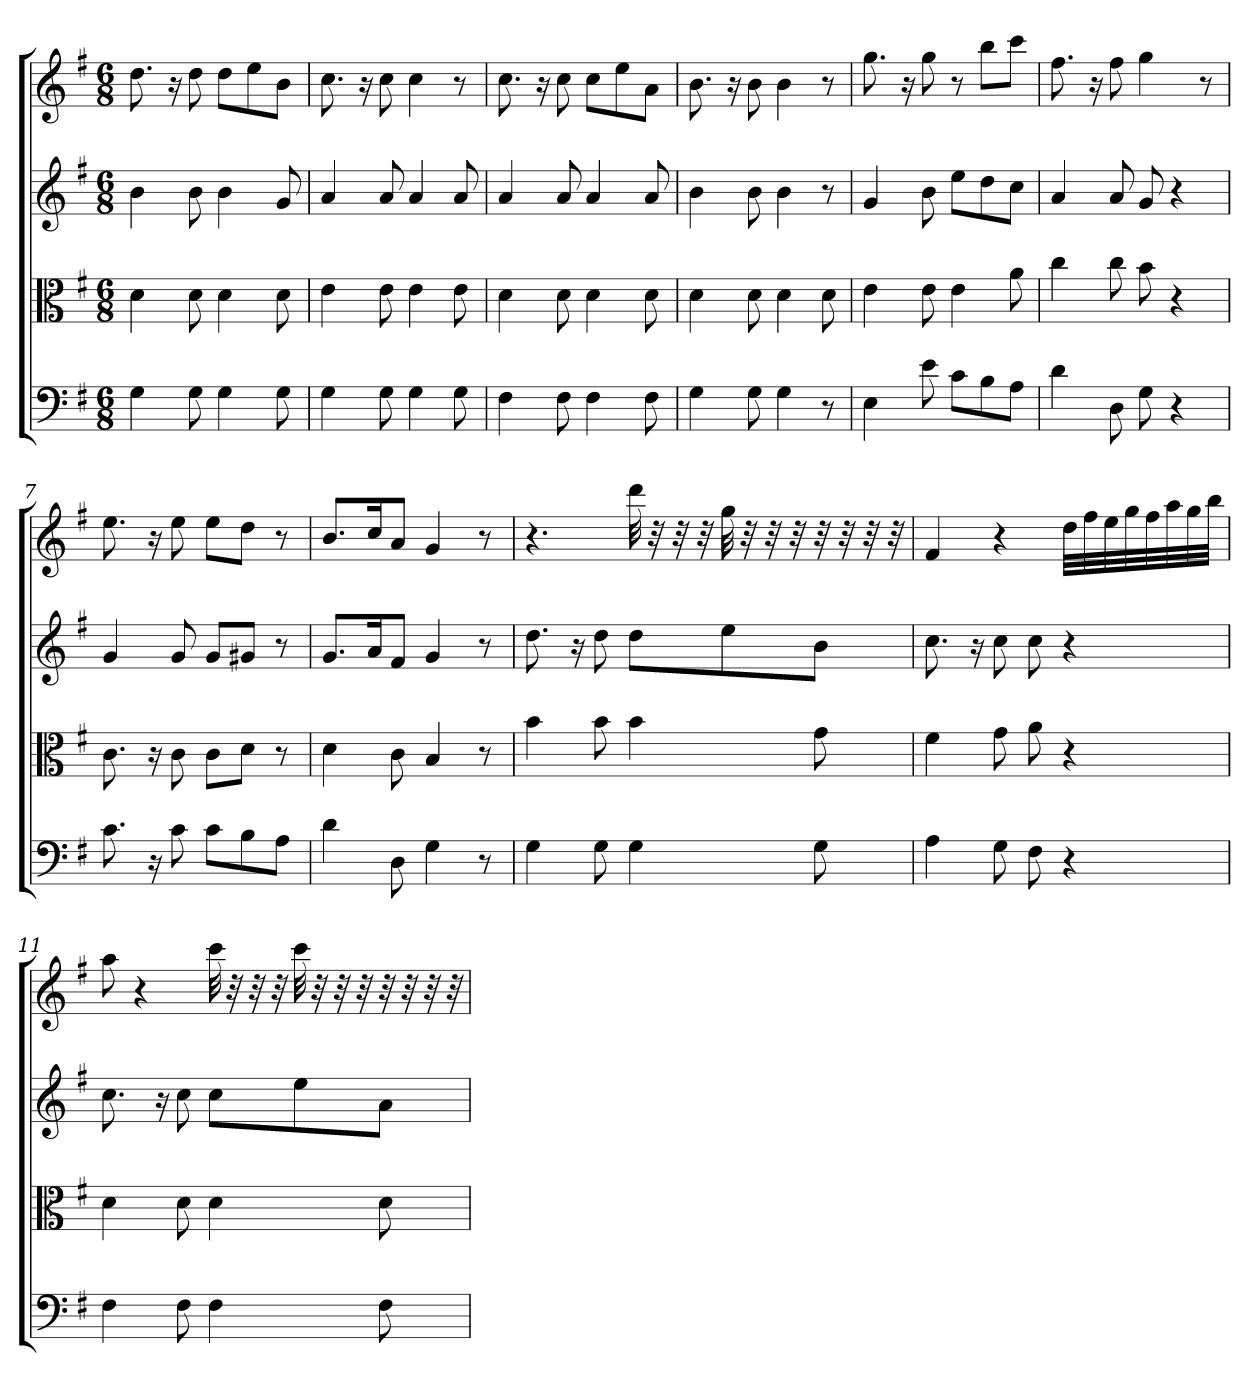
**kern	**kern	**kern	**kern
*part4	*part3	*part2	*part1
*staff4	*staff3	*staff2	*staff1
*clefF4	*clefC3	*clefG2	*clefG2
*k[f#]	*k[f#]	*k[f#]	*k[f#]
*G:	*G:	*G:	*G:
*M6/8	*M6/8	*M6/8	*M6/8
=	=	=	=
4G	4d	4b	8.dd
.	.	.	16r
8G	8d	8b	8dd
4G	4d	4b	8dd\L
.	.	.	8ee\
8G	8d	8g	8b\J
=2	=2	=2	=2
4G	4e	4a	8.cc
.	.	.	16r
8G	8e	8a	8cc
4G	4e	4a	4cc
8G	8e	8a	8r
=3	=3	=3	=3
4F#	4d	4a	8.cc
.	.	.	16r
8F#	8d	8a	8cc
4F#	4d	4a	8cc\L
.	.	.	8ee\
8F#	8d	8a	8a\J
=4	=4	=4	=4
4G	4d	4b	8.b
.	.	.	16r
8G	8d	8b	8b
4G	4d	4b	4b
8r	8d	8r	8r
=5	=5	=5	=5
4E	4e	4g	8.gg
.	.	.	16r
8e	8e	8b	8gg
8c\L	4e	8ee\L	8r
8B\	.	8dd\	8bb\L
8A\J	8a	8cc\J	8ccc\J
=6	=6	=6	=6
4d	4cc	4a	8.ff#
.	.	.	16r
8D	8cc	8a	8ff#
8G	8b	8g	4gg
4r	4r	4r	.
.	.	.	8r
=7	=7	=7	=7
8.c	8.c	4g	8.ee
16r	16r	.	16r
8c	8c	8g	8ee
8c\L	8c\L	8g/L	8ee\L
8B\	8d\J	8g#X/J	8dd\J
8A\J	8r	8r	8r
=8	=8	=8	=8
4d	4d	8.g/L	8.b/L
.	.	16a/K	16cc/K
8D	8c	8f#/J	8a/J
4G	4B	4g	4g
8r	8r	8r	8r
=9	=9	=9	=9
4G	4b	8.dd	4.r
.	.	16r	.
8G	8b	8dd	.
4G	4b	8dd\L	32ddd
.	.	.	32r
.	.	.	32r
.	.	.	32r
.	.	8ee\	32gg
.	.	.	32r
.	.	.	32r
.	.	.	32r
8G	8g	8b\J	32r
.	.	.	32r
.	.	.	32r
.	.	.	32r
=10	=10	=10	=10
4A	4f#	8.cc	4f#
.	.	16r	.
8G	8g	8cc	4r
8F#	8a	8cc	.
4r	4r	4r	32dd\LLL
.	.	.	32ff#\
.	.	.	32ee\
.	.	.	32gg\
.	.	.	32ff#\
.	.	.	32aa\
.	.	.	32gg\
.	.	.	32bb\JJJ
=11	=11	=11	=11
4F#	4d	8.cc	8aa
.	.	.	4r
.	.	16r	.
8F#	8d	8cc	.
4F#	4d	8cc\L	32ccc
.	.	.	32r
.	.	.	32r
.	.	.	32r
.	.	8ee\	32ccc
.	.	.	32r
.	.	.	32r
.	.	.	32r
8F#	8d	8a\J	32r
.	.	.	32r
.	.	.	32r
.	.	.	32r
=	=	=	=
*-	*-	*-	*-
